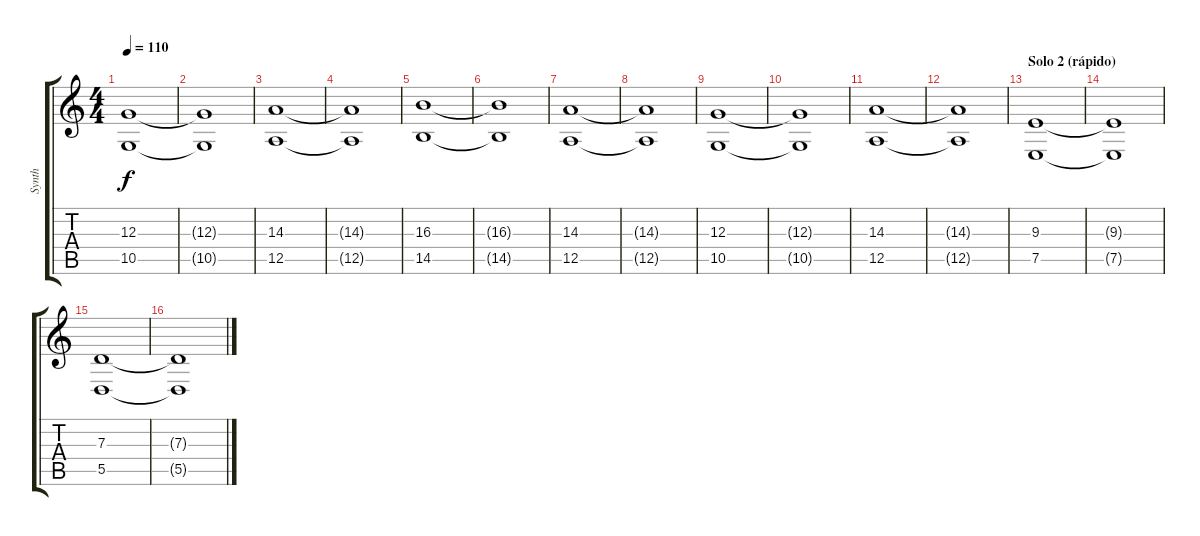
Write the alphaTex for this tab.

\track ("Synth" "Synth") {instrument synthstrings1}
\staff {score tabs}
\tuning (E4 B3 G3 D3 A2 E2) {hide}
\ts (4 4)
\tempo 110
\clef g2
\ks c
(12.3 10.5).1{dy f} |
(12.3{t} 10.5{t}).1 |
(14.3 12.5).1 |
(14.3{t} 12.5{t}).1 |
(16.3 14.5).1 |
(16.3{t} 14.5{t}).1 |
(14.3 12.5).1 |
(14.3{t} 12.5{t}).1 |
(12.3 10.5).1 |
(12.3{t} 10.5{t}).1 |
(14.3 12.5).1 |
(14.3{t} 12.5{t}).1 |
\section ("" "Solo 2 (rápido)")
(9.3 7.5).1 |
(9.3{t} 7.5{t}).1 |
(7.3 5.5).1 |
(7.3{t} 5.5{t}).1
